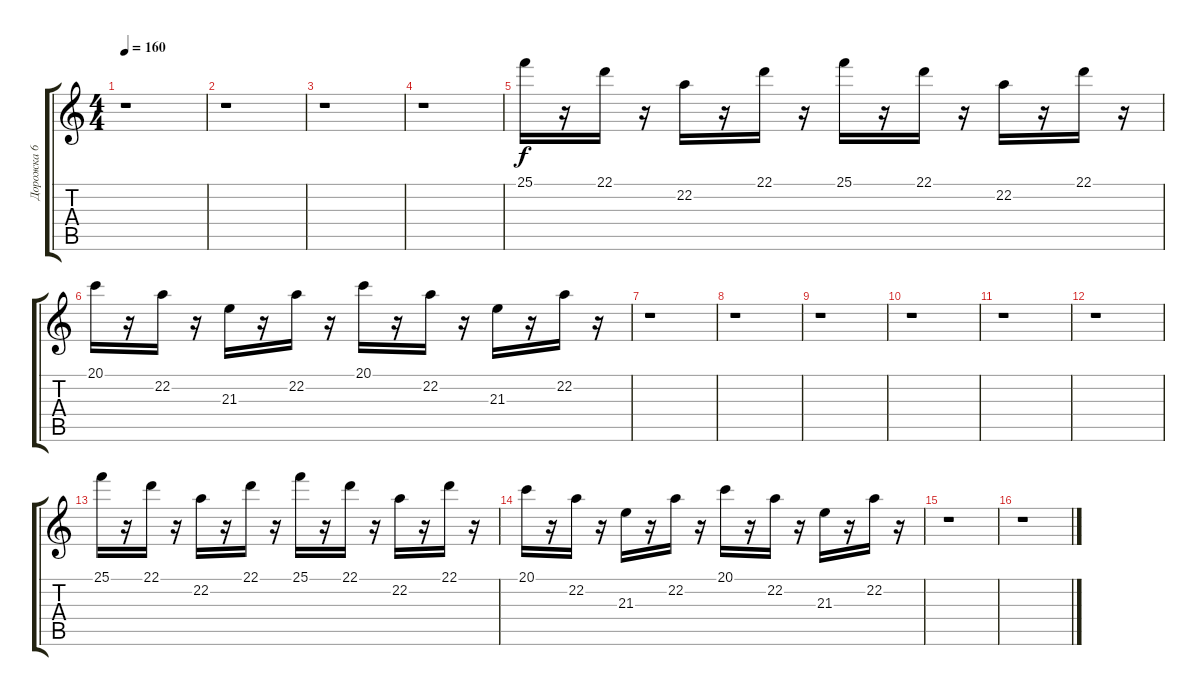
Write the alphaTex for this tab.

\track ("Дорожка 6" "Дорожка 6") {instrument stringensemble1}
\staff {score tabs}
\tuning (E4 B3 G3 D3 A2 E2) {hide}
\ts (4 4)
\tempo 160
\clef g2
\ks c
r.1{dy f} |
r.1 |
r.1 |
r.1 |
25.1.16 r.16 22.1.16 r.16 22.2.16 r.16 22.1.16 r.16 25.1.16 r.16 22.1.16 r.16 22.2.16 r.16 22.1.16 r.16 |
20.1.16 r.16 22.2.16 r.16 21.3.16 r.16 22.2.16 r.16 20.1.16 r.16 22.2.16 r.16 21.3.16 r.16 22.2.16 r.16 |
r.1 |
r.1 |
r.1 |
r.1 |
r.1 |
r.1 |
25.1.16 r.16 22.1.16 r.16 22.2.16 r.16 22.1.16 r.16 25.1.16 r.16 22.1.16 r.16 22.2.16 r.16 22.1.16 r.16 |
20.1.16 r.16 22.2.16 r.16 21.3.16 r.16 22.2.16 r.16 20.1.16 r.16 22.2.16 r.16 21.3.16 r.16 22.2.16 r.16 |
r.1 |
r.1
